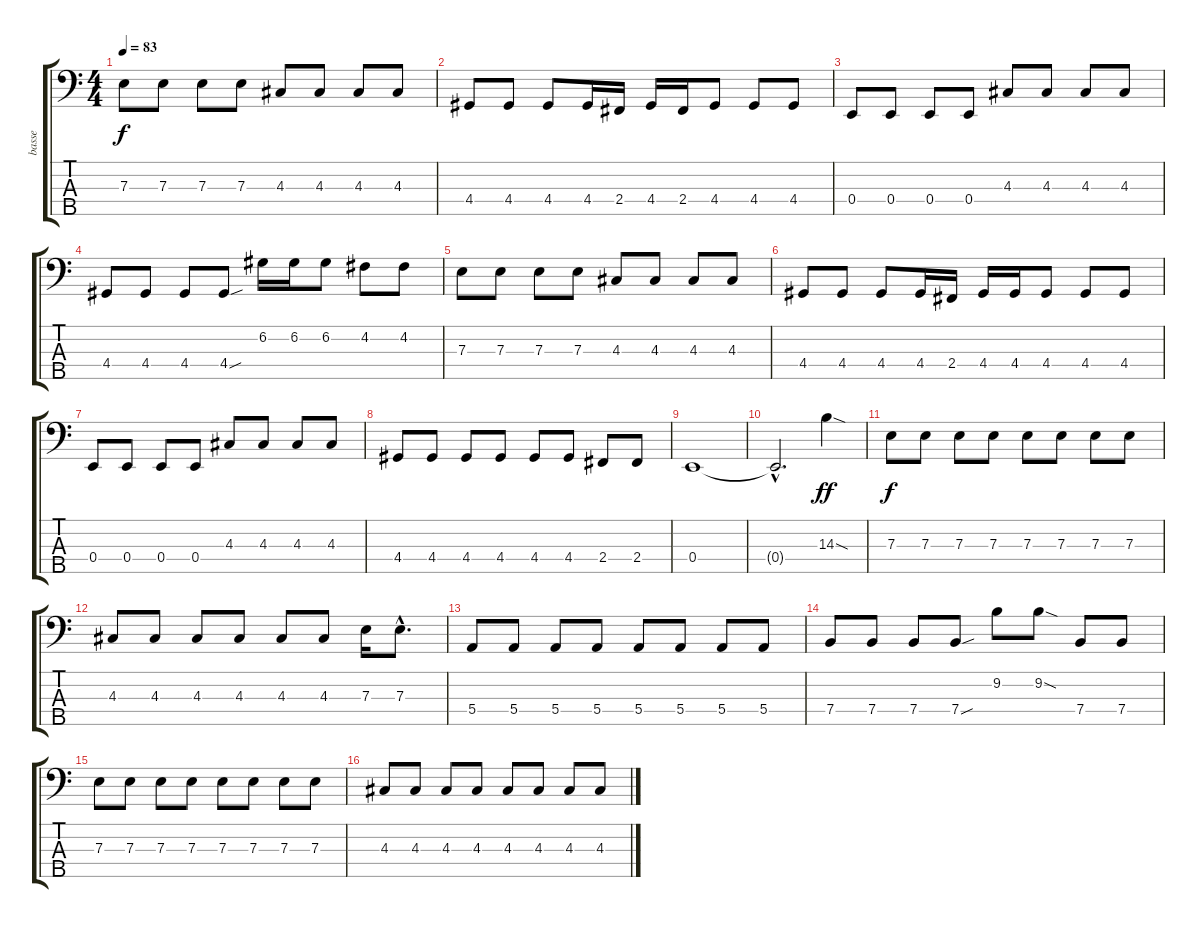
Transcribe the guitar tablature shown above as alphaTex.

\track ("basse" "basse") {instrument electricbassfinger}
\staff {score tabs}
\tuning (G2 D2 A1 E1 B0) {hide}
\ts (4 4)
\tempo 83
\clef f4
\ks c
7.3.8{dy f} 7.3.8 7.3.8 7.3.8 4.3.8 4.3.8 4.3.8 4.3.8 |
4.4.8 4.4.8 4.4.8 4.4.16 2.4.16 4.4.16 2.4.16 4.4.8 4.4.8 4.4.8 |
0.4.8 0.4.8 0.4.8 0.4.8 4.3.8 4.3.8 4.3.8 4.3.8 |
4.4.8 4.4.8 4.4.8 4.4{sou}.8 6.2.16 6.2.16 6.2.8 4.2.8 4.2.8 |
7.3.8 7.3.8 7.3.8 7.3.8 4.3.8 4.3.8 4.3.8 4.3.8 |
4.4.8 4.4.8 4.4.8 4.4.16 2.4.16 4.4.16 4.4.16 4.4.8 4.4.8 4.4.8 |
0.4.8 0.4.8 0.4.8 0.4.8 4.3.8 4.3.8 4.3.8 4.3.8 |
4.4.8 4.4.8 4.4.8 4.4.8 4.4.8 4.4.8 2.4.8 2.4.8 |
0.4.1 |
0.4{hac t}.2{d} 14.3{sod}.4{dy ff} |
7.3.8{dy f} 7.3.8 7.3.8 7.3.8 7.3.8 7.3.8 7.3.8 7.3.8 |
4.3.8 4.3.8 4.3.8 4.3.8 4.3.8 4.3.8 7.3.16 7.3{hac}.8{d} |
5.4.8 5.4.8 5.4.8 5.4.8 5.4.8 5.4.8 5.4.8 5.4.8 |
7.4.8 7.4.8 7.4.8 7.4{sou}.8 9.2.8 9.2{sod}.8 7.4.8 7.4.8 |
7.3.8 7.3.8 7.3.8 7.3.8 7.3.8 7.3.8 7.3.8 7.3.8 |
4.3.8 4.3.8 4.3.8 4.3.8 4.3.8 4.3.8 4.3.8 4.3.8
